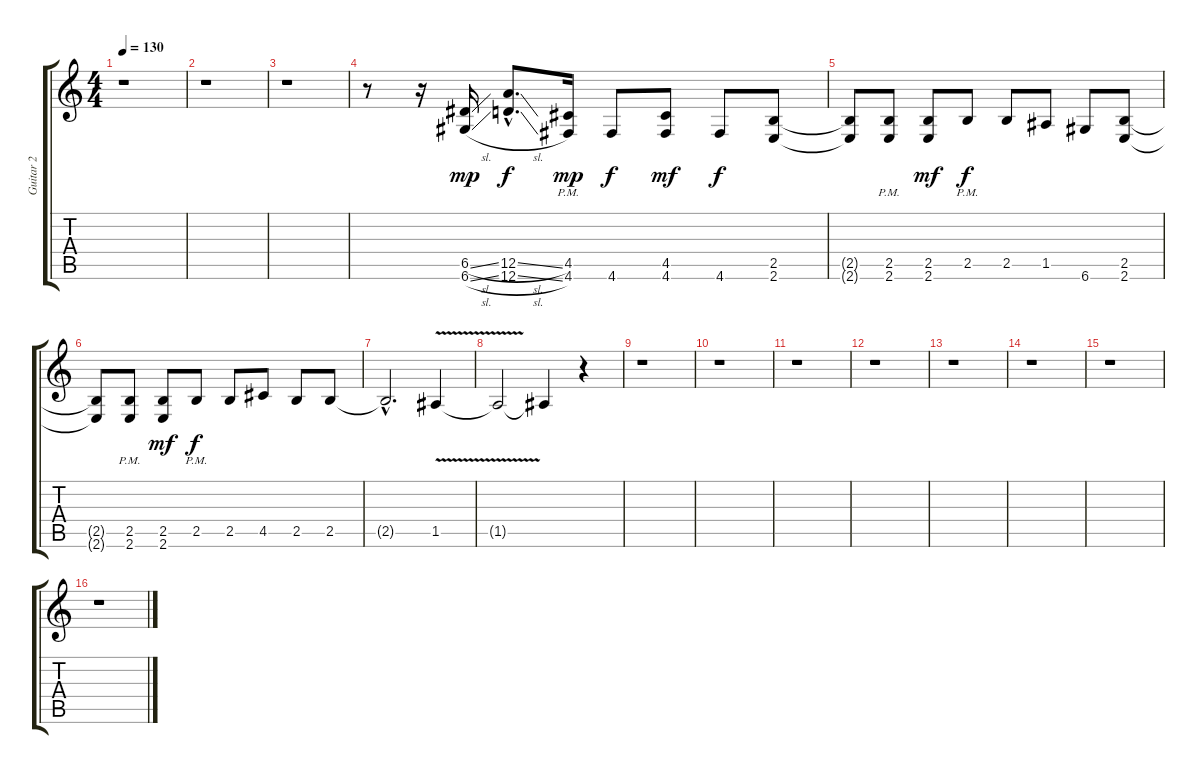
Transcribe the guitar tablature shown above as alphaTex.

\track ("Guitar 2" "Guitar 2") {instrument distortionguitar}
\staff {score tabs}
\tuning (E4 B3 G3 D3 A2 D2) {hide}
\ts (4 4)
\tempo 130
\clef g2
\ks c
r.1{dy mp instrument distortionguitar} |
r.1 |
r.1 |
r.8 r.16 (6.5{sl} 6.6{sl}).16 (12.5{sl hac} 12.6{sl hac}).8{d dy f} (4.5{pm} 4.6{pm}).16{dy mp} 4.6.8{dy f} (4.5 4.6).8{dy mf} 4.6.8{dy f} (2.5 2.6).8 |
(2.5{t} 2.6{t}).8 (2.5{pm} 2.6{pm}).8 (2.5 2.6).8{dy mf} 2.5{pm}.8{dy f} 2.5.8 1.5.8 6.6.8 (2.5 2.6).8 |
(2.5{t} 2.6{t}).8 (2.5{pm} 2.6{pm}).8 (2.5 2.6).8{dy mf} 2.5{pm}.8{dy f} 2.5.8 4.5.8 2.5.8 2.5.8 |
2.5{hac t}.2{d} 1.5{v}.4{volume 0} |
1.5{t}.2 1.5{t}.4 r.4 |
r.1 |
r.1 |
r.1 |
r.1 |
r.1 |
r.1 |
r.1 |
r.1
